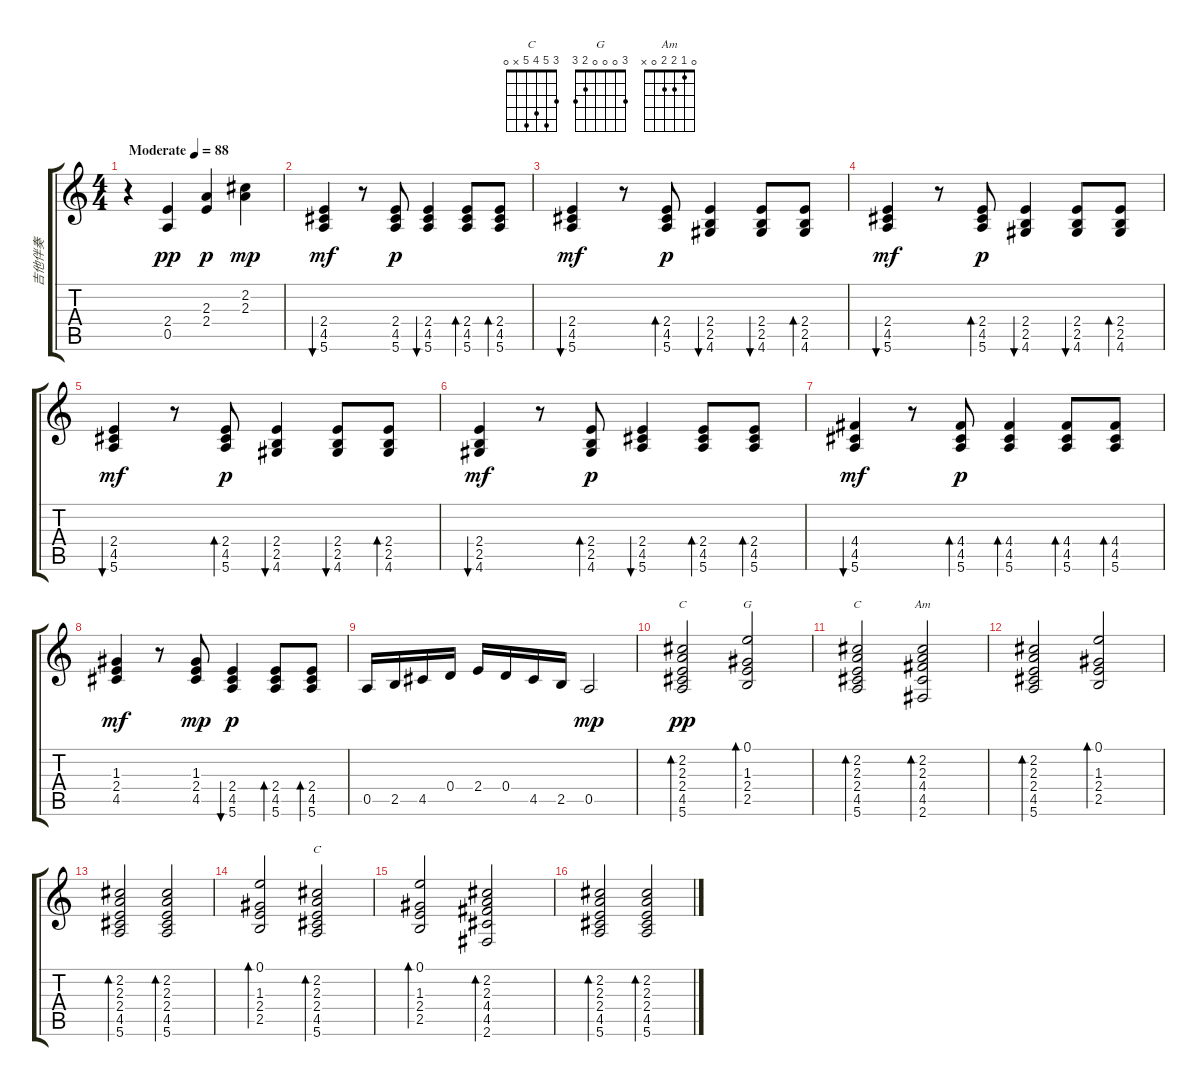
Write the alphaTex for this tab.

\track ("吉他伴奏" "吉他伴奏") {instrument acousticguitarsteel}
\staff {score tabs}
\tuning (E4 B3 G3 D3 A2 E2) {hide}
\chord ("C" 0 1 0 2 3 x)
\chord ("G" 3 0 0 0 2 3)
\chord ("C" 1 3 2 0 x x)
\chord ("Am" 0 1 2 2 0 x)
\chord ("C" 3 5 4 5 x 0)
\ts (4 4)
\tempo (88 "Moderate")
\clef g2
\ks c
r.4{dy pp instrument acousticguitarsteel} (2.4 0.5).4 (2.3 2.4).4{dy p} (2.2 2.3).4{dy mp} |
(2.4 4.5 5.6).4{bu 120 dy mf} r.8 (2.4 4.5 5.6).8{dy p} (2.4 4.5 5.6).4{bu 120} (2.4 4.5 5.6).8{bd 120} (2.4 4.5 5.6).8{bd 120} |
(2.4 4.5 5.6).4{bu 120 dy mf} r.8 (2.4 4.5 5.6).8{bd 120 dy p} (2.4 2.5 4.6).4{bu 120} (2.4 2.5 4.6).8{bu 120} (2.4 2.5 4.6).8{bd 120} |
(2.4 4.5 5.6).4{bu 120 dy mf} r.8 (2.4 4.5 5.6).8{bd 120 dy p} (2.4 2.5 4.6).4{bu 120} (2.4 2.5 4.6).8{bu 120} (2.4 2.5 4.6).8{bd 120} |
(2.4 4.5 5.6).4{bu 120 dy mf} r.8 (2.4 4.5 5.6).8{bd 120 dy p} (2.4 2.5 4.6).4{bu 120} (2.4 2.5 4.6).8{bu 120} (2.4 2.5 4.6).8{bd 120} |
(2.4 2.5 4.6).4{bu 120 dy mf} r.8 (2.4 2.5 4.6).8{bd 120 dy p} (2.4 4.5 5.6).4{bu 120} (2.4 4.5 5.6).8{bd 120} (2.4 4.5 5.6).8{bd 120} |
(4.4 4.5 5.6).4{bu 120 dy mf} r.8 (4.4 4.5 5.6).8{bd 120 dy p} (4.4 4.5 5.6).4{bd 120} (4.4 4.5 5.6).8{bd 120} (4.4 4.5 5.6).8{bd 120} |
(1.3 2.4 4.5).4{dy mf} r.8 (1.3 2.4 4.5).8{dy mp} (2.4 4.5 5.6).4{bu 120 dy p} (2.4 4.5 5.6).8{bd 120} (2.4 4.5 5.6).8{bd 120} |
0.5.16 2.5.16 4.5.16 0.4.16 2.4.16 0.4.16 4.5.16 2.5.16 0.5.2{dy mp} |
(2.2 2.3 2.4 4.5 5.6).2{bd 120 ch "C" dy pp} (0.1 1.3 2.4 2.5).2{bd 120 ch "G"} |
(2.2 2.3 2.4 4.5 5.6).2{bd 120 ch "C"} (2.2 2.3 4.4 4.5 2.6).2{bd 120 ch "Am"} |
(2.2 2.3 2.4 4.5 5.6).2{bd 120} (0.1 1.3 2.4 2.5).2{bd 120} |
(2.2 2.3 2.4 4.5 5.6).2{bd 120} (2.2 2.3 2.4 4.5 5.6).2{bd 120} |
(0.1 1.3 2.4 2.5).2{bd 120} (2.2 2.3 2.4 4.5 5.6).2{bd 120 ch "C"} |
(0.1 1.3 2.4 2.5).2{bd 120} (2.2 2.3 4.4 4.5 2.6).2{bd 120} |
(2.2 2.3 2.4 4.5 5.6).2{bd 120} (2.2 2.3 2.4 4.5 5.6).2{bd 120}
